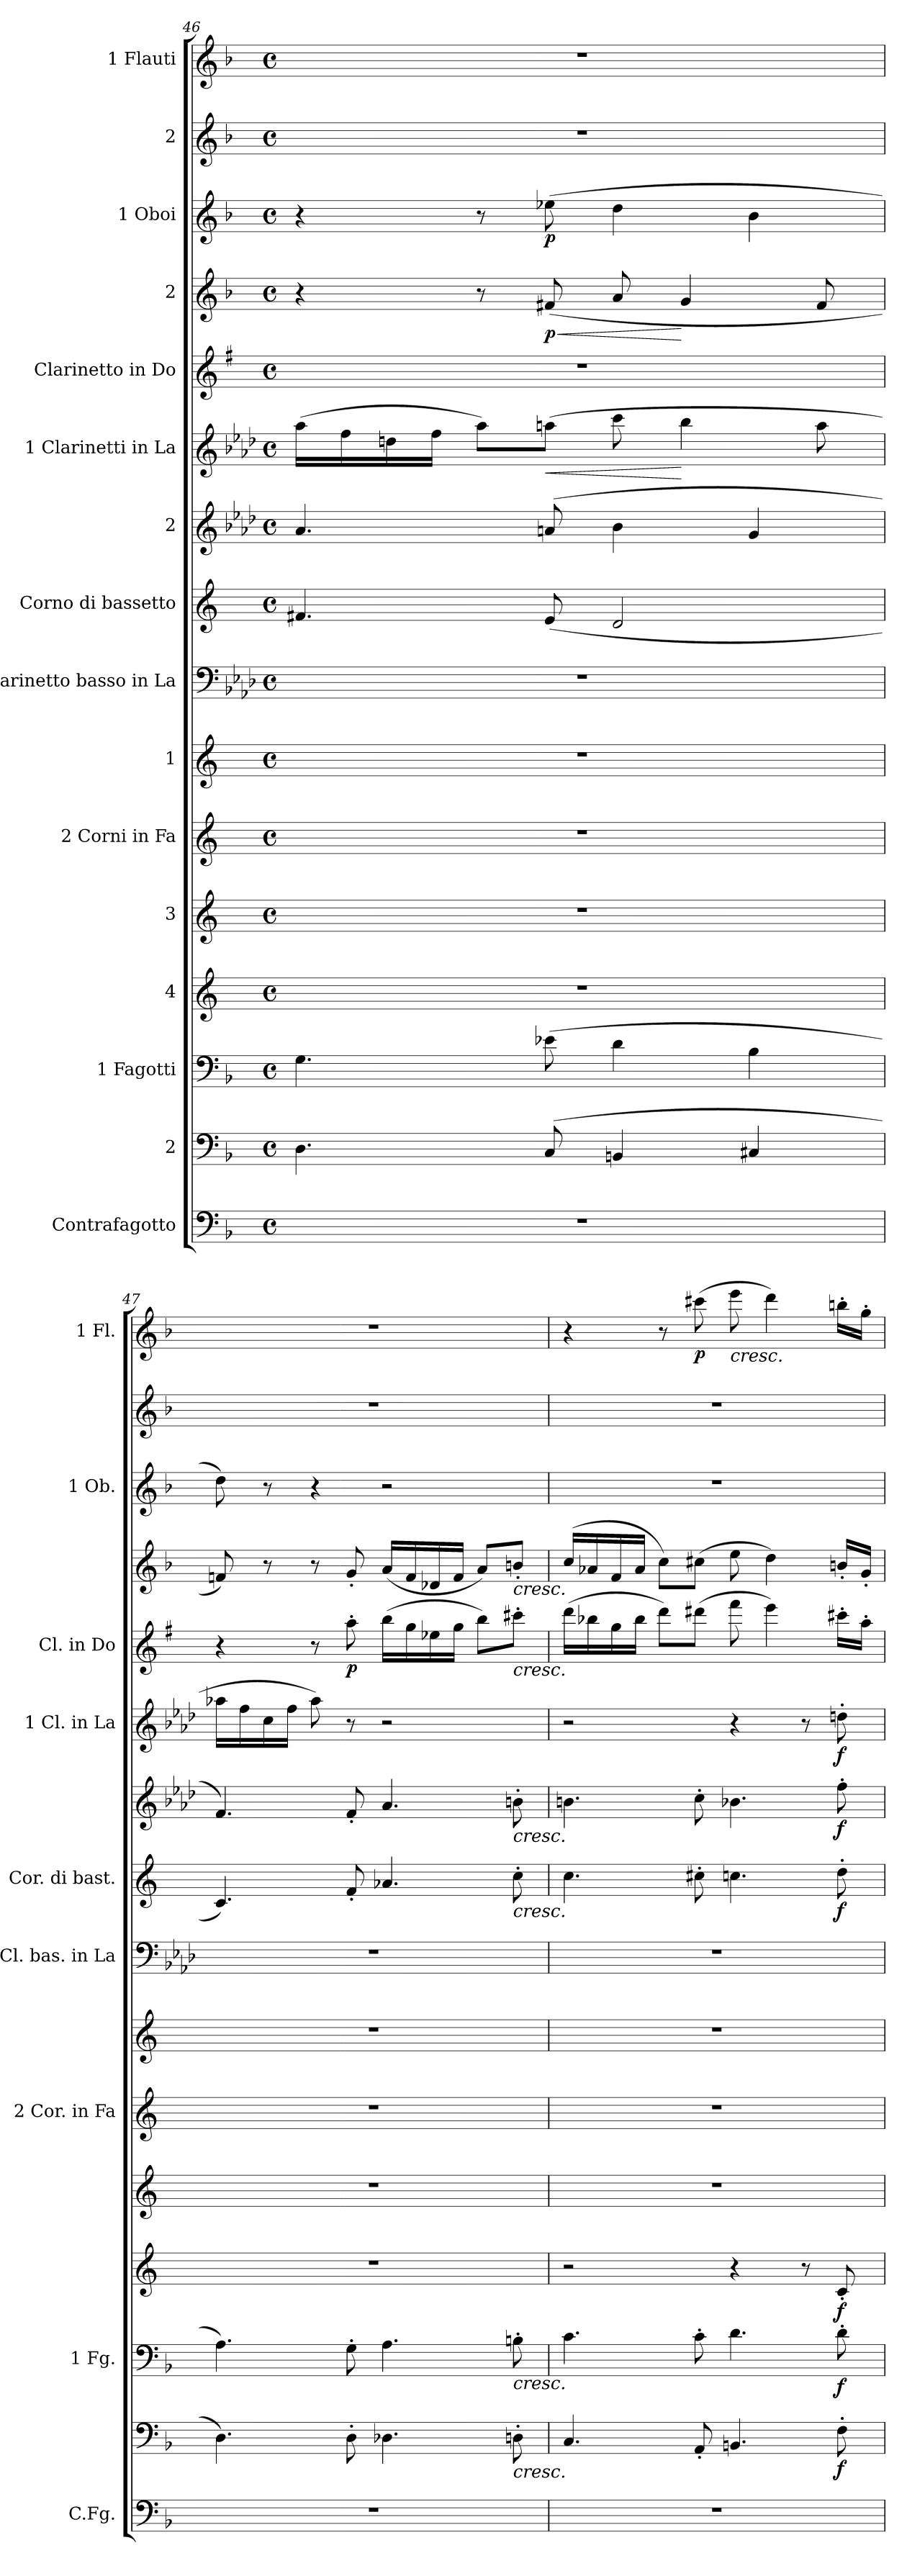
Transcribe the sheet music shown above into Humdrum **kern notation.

**kern	**kern	**dynam	**kern	**dynam	**kern	**dynam	**kern	**kern	**kern	**kern	**kern	**dynam	**kern	**dynam	**kern	**dynam	**kern	**dynam	**kern	**dynam	**kern	**dynam	**kern	**kern	**dynam
*part16	*part15	*part15	*part14	*part14	*part13	*part13	*part12	*part11	*part10	*part9	*part8	*part8	*part7	*part7	*part6	*part6	*part5	*part5	*part4	*part4	*part3	*part3	*part2	*part1	*part1
*staff16	*staff15	*staff15	*staff14	*staff14	*staff13	*staff13	*staff12	*staff11	*staff10	*staff9	*staff8	*staff8	*staff7	*staff7	*staff6	*staff6	*staff5	*staff5	*staff4	*staff4	*staff3	*staff3	*staff2	*staff1	*staff1
*I"Contrafagotto	*I"2	*	*I"1  Fagotti	*	*I"4	*	*I"3	*I"2  Corni in Fa	*I"1	*I"Clarinetto basso in La	*I"Corno di bassetto	*	*I"2	*	*I"1  Clarinetti in La	*	*I"Clarinetto in Do	*	*I"2	*	*I"1  Oboi	*	*I"2	*I"1  Flauti	*
*I'C.Fg.	*	*	*I'1  Fg.	*	*	*	*	*I'2  Cor. in Fa	*	*I'Cl. bas. in La	*I'Cor. di bast.	*	*	*	*I'1  Cl. in La	*	*I'Cl. in Do	*	*	*	*I'1  Ob.	*	*	*I'1  Fl.	*
!!LO:PB:g=z
*clefF4	*clefF4	*	*clefF4	*	*clefG2	*	*clefG2	*clefG2	*clefG2	*clefF4	*clefG2	*	*clefG2	*	*clefG2	*	*clefG2	*	*clefG2	*	*clefG2	*	*clefG2	*clefG2	*
*ITrd7c12	*	*	*	*	*ITrd4c7	*	*ITrd4c7	*ITrd4c7	*ITrd4c7	*ITrd2c3	*ITrd4c7	*	*ITrd2c3	*	*ITrd2c3	*	*ITrd1c2	*	*	*	*	*	*	*	*
*k[b-]	*k[b-]	*	*k[b-]	*	*k[b-]	*	*k[b-]	*k[b-]	*k[b-]	*k[b-]	*k[b-]	*	*k[b-]	*	*k[b-]	*	*k[b-]	*	*k[b-]	*	*k[b-]	*	*k[b-]	*k[b-]	*
*M4/4	*M4/4	*	*M4/4	*	*M4/4	*	*M4/4	*M4/4	*M4/4	*M4/4	*M4/4	*	*M4/4	*	*M4/4	*	*M4/4	*	*M4/4	*	*M4/4	*	*M4/4	*M4/4	*
*met(c)	*met(c)	*	*met(c)	*	*met(c)	*	*met(c)	*met(c)	*met(c)	*met(c)	*met(c)	*	*met(c)	*	*met(c)	*	*met(c)	*	*met(c)	*	*met(c)	*	*met(c)	*met(c)	*
=46	=46	=46	=46	=46	=46	=46	=46	=46	=46	=46	=46	=46	=46	=46	=46	=46	=46	=46	=46	=46	=46	=46	=46	=46	=46
1r	4.D\	.	4.G\	.	1r	.	1r	1r	1r	1r	4.Bn/	.	4.f/	.	(16ff\LL	.	1r	.	4r	.	4r	.	1r	1r	.
.	.	.	.	.	.	.	.	.	.	.	.	.	.	.	16dd\	.	.	.	.	.	.	.	.	.	.
.	.	.	.	.	.	.	.	.	.	.	.	.	.	.	16bn\	.	.	.	.	.	.	.	.	.	.
.	.	.	.	.	.	.	.	.	.	.	.	.	.	.	16dd\JJ	.	.	.	.	.	.	.	.	.	.
.	.	.	.	.	.	.	.	.	.	.	.	.	.	.	8ff\L)	.	.	.	8r	.	8r	.	.	.	.
!	!	!	!	!	!	!	!	!	!	!	!	!	!	!	!	!LO:HP:b	!	!	!	!LO:HP:b	!	!	!	!	!
!	!	!	!	!	!	!	!	!	!	!	!	!	!	!	!	!	!	!	!	!LO:DY:n=1:b	!	!LO:DY:b	!	!	!
.	(8C/	.	(8e-X\	.	.	.	.	.	.	.	(8A/	.	(8f#X/	.	(8ff#X\J	<	.	.	(8f#X/	< p	(8ee-X\	p	.	.	.
.	4BBn/	.	4d\	.	.	.	.	.	.	.	2G/	.	4g\	.	8aa\	.	.	.	8a/	.	4dd\	.	.	.	.
.	.	.	.	.	.	.	.	.	.	.	.	.	.	.	4gg\	[	.	.	4g/	[	.	.	.	.	.
.	4C#X/	.	4B-\	.	.	.	.	.	.	.	.	.	4e/	.	.	.	.	.	.	.	4b-\	.	.	.	.
.	.	.	.	.	.	.	.	.	.	.	.	.	.	.	8ff#\	.	.	.	8f#/	.	.	.	.	.	.
=47	=47	=47	=47	=47	=47	=47	=47	=47	=47	=47	=47	=47	=47	=47	=47	=47	=47	=47	=47	=47	=47	=47	=47	=47	=47
1r	4.D\)	.	4.A\)	.	1r	.	1r	1r	1r	1r	4.F/)	.	4.d/)	.	16ffn\LL	.	4r	.	8fn/)	.	8dd\)	.	1r	1r	.
.	.	.	.	.	.	.	.	.	.	.	.	.	.	.	16dd\	.	.	.	.	.	.	.	.	.	.
.	.	.	.	.	.	.	.	.	.	.	.	.	.	.	16a\	.	.	.	8r	.	8r	.	.	.	.
.	.	.	.	.	.	.	.	.	.	.	.	.	.	.	16dd\JJ	.	.	.	.	.	.	.	.	.	.
.	.	.	.	.	.	.	.	.	.	.	.	.	.	.	8ff\)	.	8r	.	8r	.	4r	.	.	.	.
!	!	!	!	!	!	!	!	!	!	!	!	!	!	!	!	!	!	!LO:DY:b	!	!	!	!	!	!	!
.	8D'\	.	8G'\	.	.	.	.	.	.	.	8B-'/	.	8d'/	.	8r	.	8gg'\	p	8g'/	.	.	.	.	.	.
.	4.D-X\	.	4.A\	.	.	.	.	.	.	.	4.d-X/	.	4.f/	.	2r	.	(16aa\LL	.	(16a/LL	.	2r	.	.	.	.
.	.	.	.	.	.	.	.	.	.	.	.	.	.	.	.	.	16ff\	.	16f/	.	.	.	.	.	.
.	.	.	.	.	.	.	.	.	.	.	.	.	.	.	.	.	16dd-X\	.	16d-X/	.	.	.	.	.	.
.	.	.	.	.	.	.	.	.	.	.	.	.	.	.	.	.	16ff\JJ	.	16f/JJ	.	.	.	.	.	.
.	.	.	.	.	.	.	.	.	.	.	.	.	.	.	.	.	8aa\L)	.	8a/L)	.	.	.	.	.	.
!	!	!	!	!	!	!	!	!	!	!	!	!	!	!	!	!	!	!	!LO:TX:b:i:t=cresc.	!	!	!	!	!	!
!	!	!	!	!	!	!	!	!	!	!	!	!	!	!	!	!	!LO:TX:b:i:t=cresc.	!	!	!	!	!	!	!	!
!	!	!	!	!	!	!	!	!	!	!	!	!	!LO:TX:b:i:t=cresc.	!	!	!	!	!	!	!	!	!	!	!	!
!	!	!	!	!	!	!	!	!	!	!	!LO:TX:b:i:t=cresc.	!	!	!	!	!	!	!	!	!	!	!	!	!	!
!	!	!	!LO:TX:b:i:t=cresc.	!	!	!	!	!	!	!	!	!	!	!	!	!	!	!	!	!	!	!	!	!	!
!	!LO:TX:b:i:t=cresc.	!	!	!	!	!	!	!	!	!	!	!	!	!	!	!	!	!	!	!	!	!	!	!	!
.	8Dn'\	.	8Bn'\	.	.	.	.	.	.	.	8f'\	.	8g#X'\	.	.	.	8bbn'\J	.	8bn'/J	.	.	.	.	.	.
=48	=48	=48	=48	=48	=48	=48	=48	=48	=48	=48	=48	=48	=48	=48	=48	=48	=48	=48	=48	=48	=48	=48	=48	=48	=48
1r	4.C/	.	4.c\	.	2r	.	1r	1r	1r	1r	4.f\	.	4.g#X\	.	2r	.	(16ccc\LL	.	(16cc/LL	.	1r	.	1r	4r	.
.	.	.	.	.	.	.	.	.	.	.	.	.	.	.	.	.	16aa-X\	.	16a-X/	.	.	.	.	.	.
.	.	.	.	.	.	.	.	.	.	.	.	.	.	.	.	.	16ff\	.	16f/	.	.	.	.	.	.
.	.	.	.	.	.	.	.	.	.	.	.	.	.	.	.	.	16aa-\JJ	.	16a-/JJ	.	.	.	.	.	.
.	.	.	.	.	.	.	.	.	.	.	.	.	.	.	.	.	8ccc\L)	.	8cc\L)	.	.	.	.	8r	.
!	!	!	!	!	!	!	!	!	!	!	!	!	!	!	!	!	!	!	!	!	!	!	!	!	!LO:DY:b
.	8AA'/	.	8c'\	.	.	.	.	.	.	.	8f#X'\	.	8a'\	.	.	.	(8ccc#X\J	.	(8cc#X\J	.	.	.	.	(8ccc#X\	p
!	!	!	!	!	!	!	!	!	!	!	!	!	!	!	!	!	!	!	!	!	!	!	!	!LO:TX:b:i:t=cresc.	!
.	4.BBn/	.	4.d\	.	4r	.	.	.	.	.	4.fn\	.	4.gn\	.	4r	.	8eee\	.	8ee\	.	.	.	.	8eee\	.
.	.	.	.	.	.	.	.	.	.	.	.	.	.	.	.	.	4ddd\)	.	4dd\)	.	.	.	.	4ddd\)	.
.	.	.	.	.	8r	.	.	.	.	.	.	.	.	.	8r	.	.	.	.	.	.	.	.	.	.
!	!	!LO:DY:b	!	!LO:DY:b	!	!LO:DY:b	!	!	!	!	!	!LO:DY:b	!	!LO:DY:b	!	!LO:DY:b	!	!	!	!	!	!	!	!	!
.	8F'\	f	8d'\	f	8F'/	f	.	.	.	.	8g'\	f	8dd'\	f	8bn'\	f	16bbn'\LL	.	16bn'/LL	.	.	.	.	16bbn'\LL	.
.	.	.	.	.	.	.	.	.	.	.	.	.	.	.	.	.	16gg'\JJ	.	16g'/JJ	.	.	.	.	16gg'\JJ	.
=	=	=	=	=	=	=	=	=	=	=	=	=	=	=	=	=	=	=	=	=	=	=	=	=	=
*-	*-	*-	*-	*-	*-	*-	*-	*-	*-	*-	*-	*-	*-	*-	*-	*-	*-	*-	*-	*-	*-	*-	*-	*-	*-
